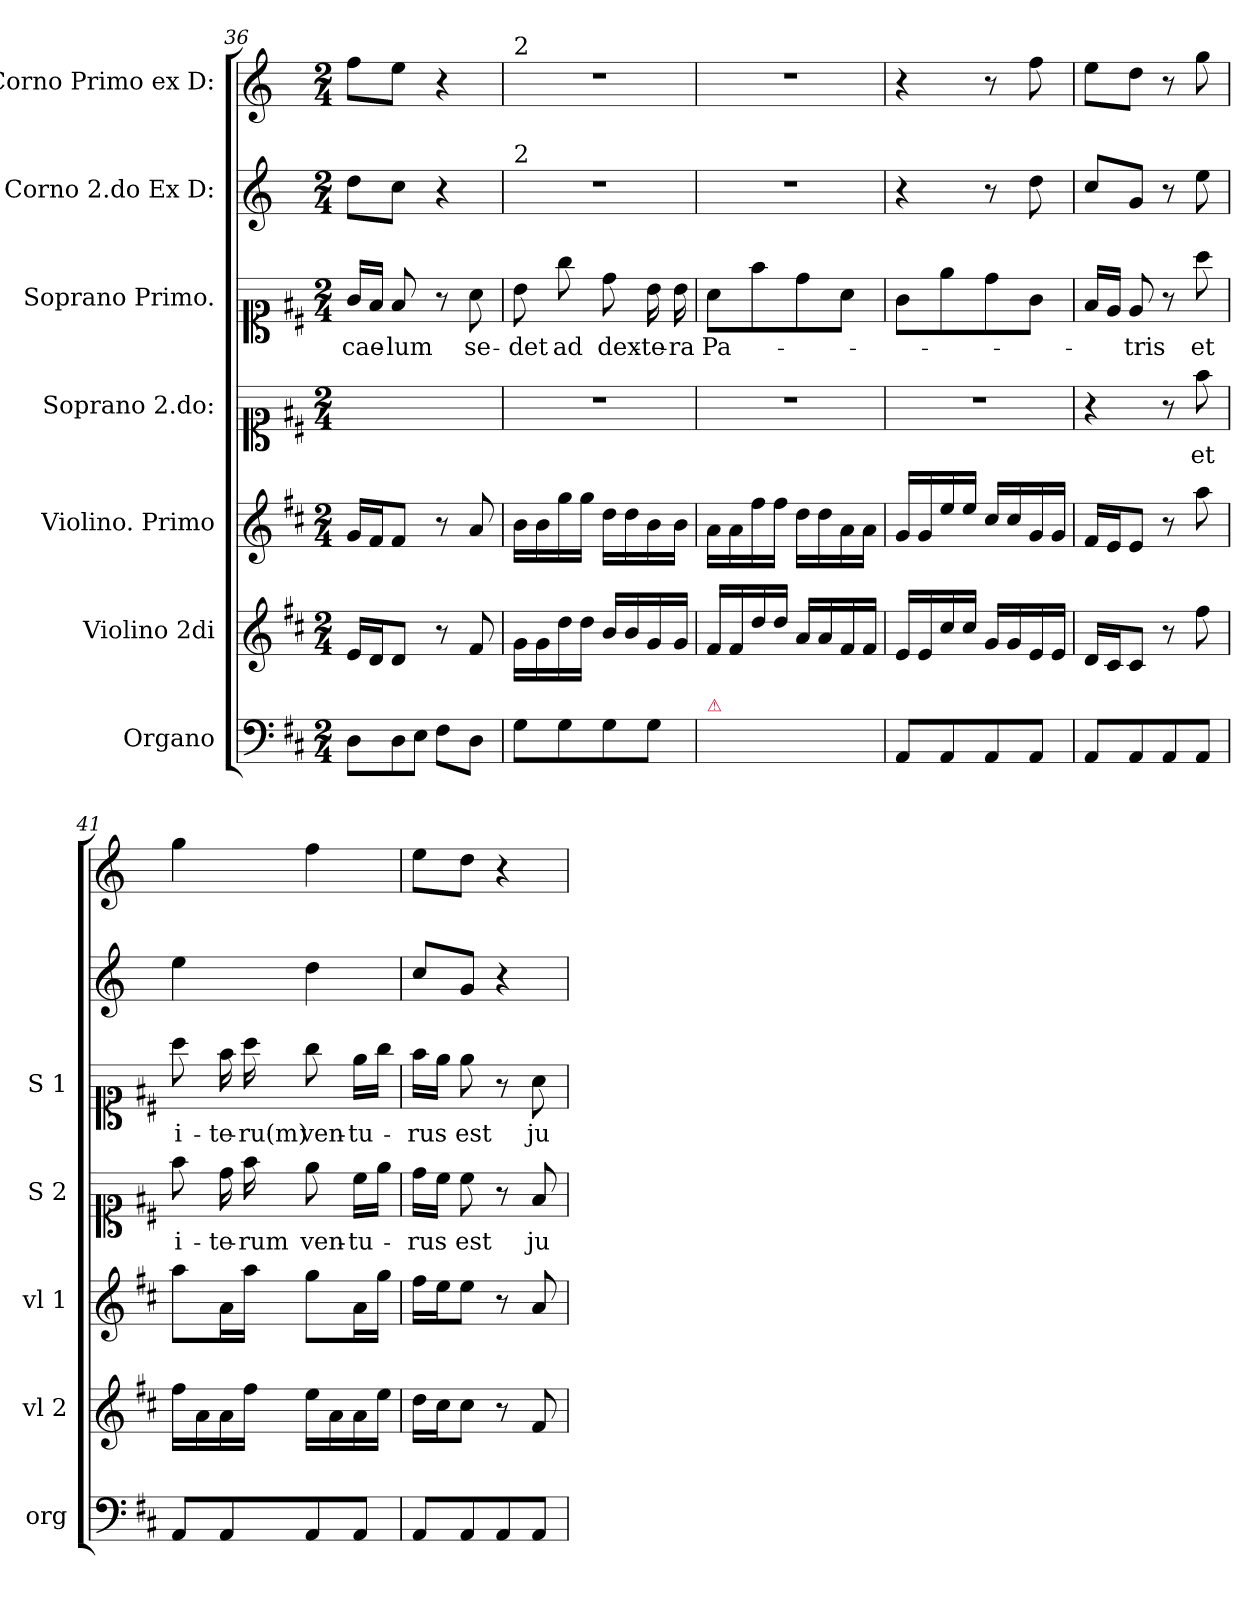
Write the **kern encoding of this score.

**kern	**kern	**kern	**kern	**text	**kern	**text	**kern	**kern
*part7	*part6	*part5	*part4	*part4	*part3	*part3	*part2	*part1
*staff7	*staff6	*staff5	*staff4	*staff4	*staff3	*staff3	*staff2	*staff1
*I"Organo	*I"Violino 2di	*I"Violino. Primo	*I"Soprano 2.do:	*	*I"Soprano Primo.	*	*I"Corno 2.do Ex D:	*I"Corno Primo ex D:
*I'org	*I'vl 2	*I'vl 1	*I'S 2	*	*I'S 1	*	*	*
*clefF4	*clefG2	*clefG2	*clefC1	*	*clefC1	*	*clefG2	*clefG2
*	*	*	*	*	*	*	*ITrd6c10	*ITrd6c10
*k[f#c#]	*k[f#c#]	*k[f#c#]	*k[f#c#]	*	*k[f#c#]	*	*k[f#c#]	*k[f#c#]
*D:	*D:	*D:	*D:	*	*D:	*	*D:	*D:
*M2/4	*M2/4	*M2/4	*M2/4	*	*M2/4	*	*M2/4	*M2/4
=36	=36	=36	=36	=36	=36	=36	=36	=36
8D\L	16e/LL	16g/LL	2ryy	.	16g/LL	cae-	8e\L	8g\L
.	16d/J	16f#/J	.	.	16f#/JJ	.	.	.
!LO:N:vis=8	!	!	!	!	!	!	!	!
16D\	8d/J	8f#/J	.	.	8f#/	-lum	8d\J	8f#\J
!LO:N:vis=8	!	!	!	!	!	!	!	!
16E\J	.	.	.	.	.	.	.	.
8F#\L	8r	8r	.	.	8r	.	4r	4r
8D\J	8f#/	8a/	.	.	8a\	se-	.	.
=37	=37	=37	=37	=37	=37	=37	=37	=37
!	!	!	!	!	!	!	!	!LO:TX:a:t=2
!	!	!	!	!	!	!	!LO:TX:a:t=2	!
8G\L	16g\LL	16b\LL	2r	.	8b\	-det	2r	2r
.	16g\	16b\	.	.	.	.	.	.
8G\	16dd\	16gg\	.	.	8gg\	ad	.	.
.	16dd\JJ	16gg\JJ	.	.	.	.	.	.
8G\	16b/LL	16dd\LL	.	.	8dd\	dex-	.	.
.	16b/	16dd\	.	.	.	.	.	.
8G\J	16g/	16b\	.	.	16b\	-te-	.	.
.	16g/JJ	16b\JJ	.	.	16b\	-ra	.	.
=38	=38	=38	=38	=38	=38	=38	=38	=38
!LO:TX:a:color=crimson:t=⚠	!	!	!	!	!	!	!	!
2ryy	16f#/LL	16a\LL	2r	.	8a\L	Pa-	2r	2r
.	16f#/	16a\	.	.	.	.	.	.
.	16dd/	16ff#\	.	.	8ff#\	.	.	.
.	16dd/JJ	16ff#\JJ	.	.	.	.	.	.
.	16a/LL	16dd\LL	.	.	8dd\	.	.	.
.	16a/	16dd\	.	.	.	.	.	.
.	16f#/	16a\	.	.	8a\J	.	.	.
.	16f#/JJ	16a\JJ	.	.	.	.	.	.
=39	=39	=39	=39	=39	=39	=39	=39	=39
8AA/L	16e/LL	16g/LL	2r	.	8g\L	.	4r	4r
.	16e/	16g/	.	.	.	.	.	.
8AA/	16cc#/	16ee/	.	.	8ee\	.	.	.
.	16cc#/JJ	16ee/JJ	.	.	.	.	.	.
8AA/	16g/LL	16cc#/LL	.	.	8dd\	.	8r	8r
.	16g/	16cc#/	.	.	.	.	.	.
8AA/J	16e/	16g/	.	.	8g\J	.	8e\	8g\
.	16e/JJ	16g/JJ	.	.	.	.	.	.
=40	=40	=40	=40	=40	=40	=40	=40	=40
8AA/L	16d/LL	16f#/LL	4r	.	16f#/LL	.	8d/L	8f#\L
.	16c#/J	16e/J	.	.	16e/JJ	.	.	.
8AA/	8c#/J	8e/J	.	.	8e/	-tris	8A/J	8e\J
8AA/	8r	8r	8r	.	8r	.	8r	8r
8AA/J	8ff#\	8aa\	8ff#\	et	8aa\	et	8f#\	8a\
=41	=41	=41	=41	=41	=41	=41	=41	=41
8AA/L	16ff#\LL	8aa\L	8ff#\	i-	8aa\	i-	4f#\	4a\
.	16a\	.	.	.	.	.	.	.
8AA/	16a\	16a\L	16dd\	-te-	16ff#\	-te-	.	.
.	16ff#\JJ	16aa\JJ	16ff#\	-rum	16aa\	-ru(m)	.	.
8AA/	16ee\LL	8gg\L	8ee\	ven-	8gg\	ven-	4e\	4g\
.	16a\	.	.	.	.	.	.	.
8AA/J	16a\	16a\L	16cc#\LL	-tu-	16ee\LL	-tu-	.	.
.	16ee\JJ	16gg\JJ	16ee\JJ	.	16gg\JJ	.	.	.
=42	=42	=42	=42	=42	=42	=42	=42	=42
8AA/L	16dd\LL	16ff#\LL	16dd\LL	-rus	16ff#\LL	-rus	8d/L	8f#\L
.	16cc#\J	16ee\J	16cc#\JJ	.	16ee\JJ	.	.	.
8AA/	8cc#\J	8ee\J	8cc#\	est	8ee\	est	8A/J	8e\J
8AA/	8r	8r	8r	.	8r	.	4r	4r
8AA/J	8f#/	8a/	8f#/	ju-	8a\	ju-	.	.
=	=	=	=	=	=	=	=	=
*-	*-	*-	*-	*-	*-	*-	*-	*-
